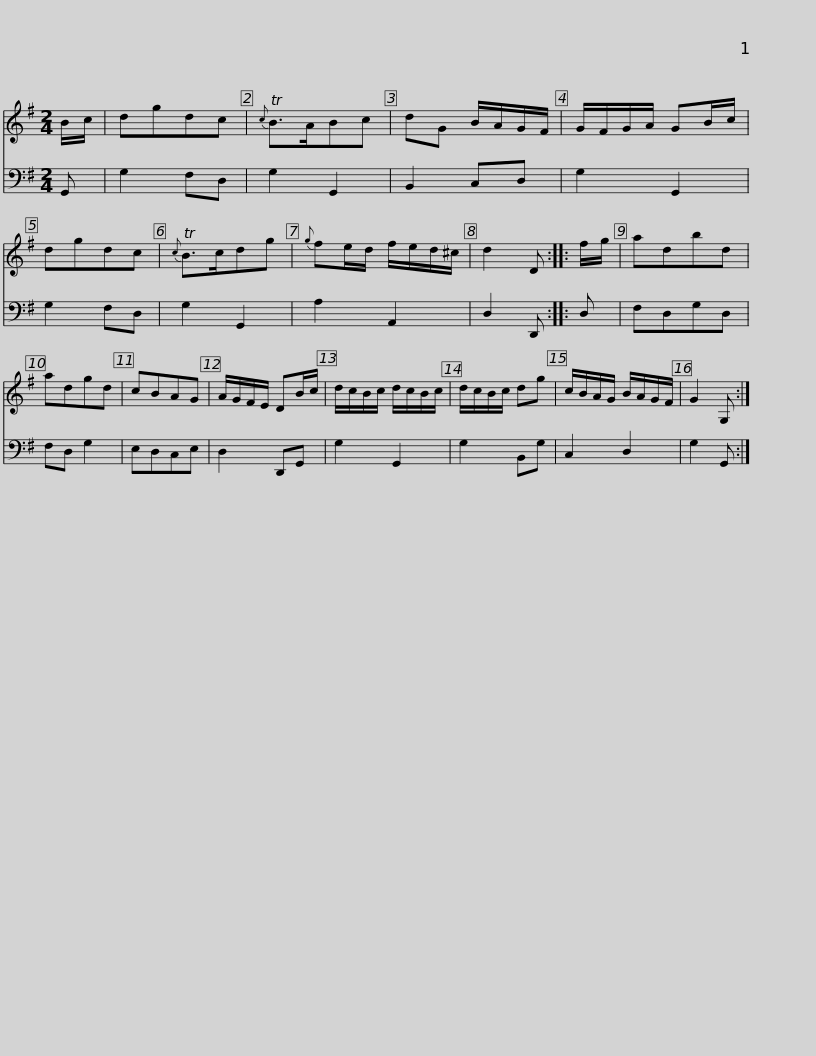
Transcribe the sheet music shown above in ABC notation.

X:1
%%score 1 2
L:1/8
M:2/4
I:linebreak $
K:G
V:1 treble
V:2 bass
V:1
 B/c/ | dgdc |{c} TB>ABc | dG B/A/G/F/ | G/F/G/A/ GB/c/ | %5
 dgdc |{c} TB>cdg |{g} fe/d/ f/e/d/^c/ | d2 D ::$ f/g/ | %10
 adbd | adgd | cBAG | A/G/F/E/ DB/c/ | d/c/B/c/ d/c/B/c/ | %15
 d/c/B/c/ dg | c/B/A/G/ B/A/G/F/ |$ G2 G, :| %18
V:2
 G,, | G,2 F,D, | G,2 G,,2 | B,,2 C,D, | G,2 G,,2 | %5
 G,2 F,D, | G,2 G,,2 | A,2 A,,2 | D,2 D,, ::$ D, | %10
 F,D,G,D, | F,D, G,2 | E,D,C,E, | D,2 D,,G,, | G,2 G,,2 | %15
 G,2 B,,G, | C,2 D,2 |$ G,2 G,, :| %18
